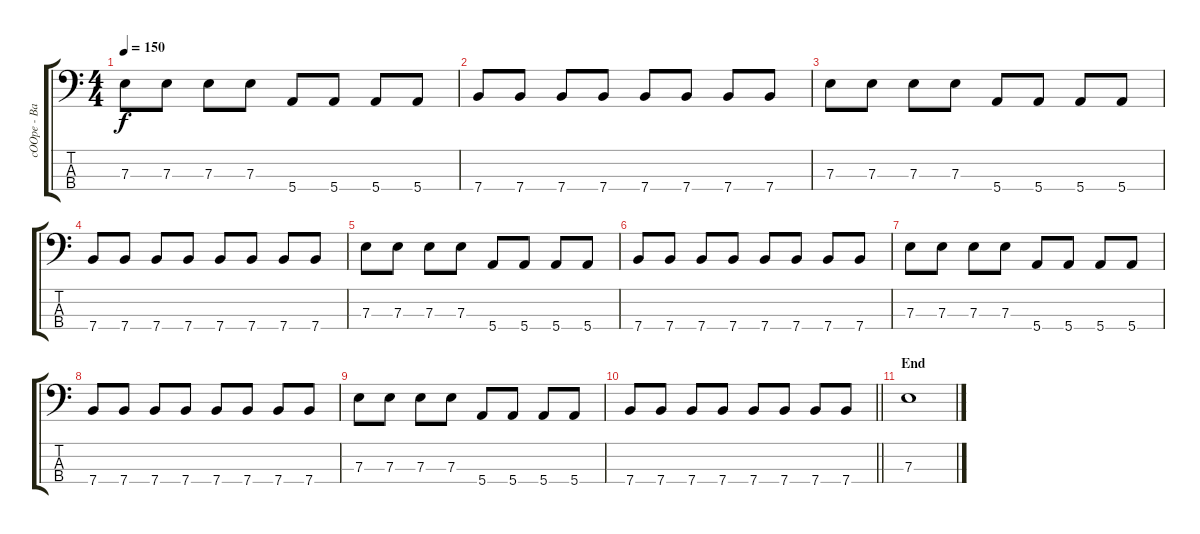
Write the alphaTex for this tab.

\track ("cOOpe - Bass" "cOOpe - Ba") {instrument electricbassfinger}
\staff {score tabs}
\tuning (G2 D2 A1 E1) {hide}
\ts (4 4)
\tempo 150
\clef f4
\ks c
7.3.8{dy f} 7.3.8 7.3.8 7.3.8 5.4.8 5.4.8 5.4.8 5.4.8 |
7.4.8 7.4.8 7.4.8 7.4.8 7.4.8 7.4.8 7.4.8 7.4.8 |
7.3.8 7.3.8 7.3.8 7.3.8 5.4.8 5.4.8 5.4.8 5.4.8 |
7.4.8 7.4.8 7.4.8 7.4.8 7.4.8 7.4.8 7.4.8 7.4.8 |
7.3.8 7.3.8 7.3.8 7.3.8 5.4.8 5.4.8 5.4.8 5.4.8 |
7.4.8 7.4.8 7.4.8 7.4.8 7.4.8 7.4.8 7.4.8 7.4.8 |
7.3.8 7.3.8 7.3.8 7.3.8 5.4.8 5.4.8 5.4.8 5.4.8 |
7.4.8 7.4.8 7.4.8 7.4.8 7.4.8 7.4.8 7.4.8 7.4.8 |
7.3.8 7.3.8 7.3.8 7.3.8 5.4.8 5.4.8 5.4.8 5.4.8 |
\barLineRight lightlight
7.4.8 7.4.8 7.4.8 7.4.8 7.4.8 7.4.8 7.4.8 7.4.8 |
\section ("" "End")
7.3.1
